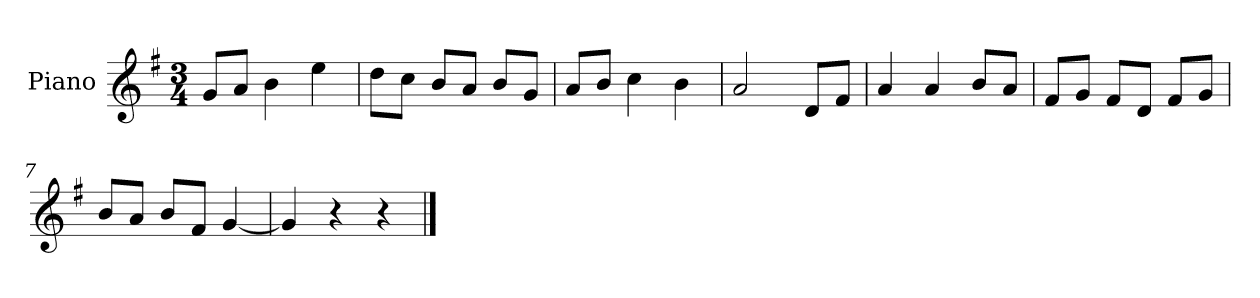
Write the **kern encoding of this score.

**kern
*part1
*staff1
*I"Piano
*I'P-no
*clefG2
*k[f#]
*M3/4
*MM178
=1
8g/L
8a/J
4b\
4ee\
=2
8dd\L
8cc\J
8b/L
8a/J
8b/L
8g/J
=3
8a/L
8b/J
4cc\
4b\
=4
2a/
8d/L
8f#/J
=5
4a/
4a/
8b/L
8a/J
=6
8f#/L
8g/J
8f#/L
8d/J
8f#/L
8g/J
=7
8b/L
8a/J
8b/L
8f#/J
[4g/
=8
4g/]
4r
4r
==
*-
